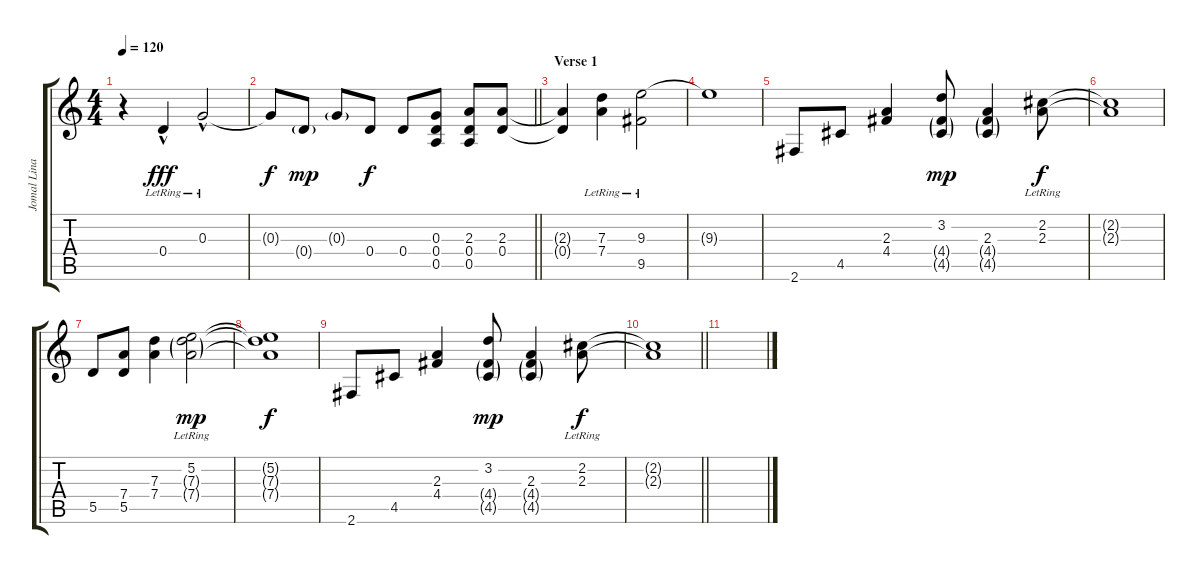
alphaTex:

\track ("Jomal Linao(Lead)" "Jomal Lina") {instrument electricguitarclean}
\staff {score tabs}
\tuning (E4 B3 G3 D3 A2 E2) {hide}
\ts (4 4)
\tempo 120
\clef g2
\ks c
r.4{dy f} 0.4{hac lr}.4{dy fff} 0.3{hac lr}.2 |
\barLineRight lightlight
0.3{t}.8{dy f} 0.4{g}.8{dy mp} 0.3{g}.8 0.4.8{dy f} 0.4.8 (0.3 0.4 0.5).8 (2.3 0.4 0.5).8 (2.3 0.4).8 |
\section ("" "Verse 1")
(2.3{t} 0.4{t}).4 (7.3{lr} 7.4).4 (9.3{lr} 9.5).2 |
9.3{t}.1 |
2.6.8 4.5.8 (2.3 4.4).4 (3.2 4.4{g} 4.5{g}).8{dy mp} (2.3 4.4{g} 4.5{g}).4 (2.2{lr} 2.3{lr}).8{dy f} |
(2.2{t} 2.3{t}).1 |
5.5.8 (7.4 5.5).8 (7.3 7.4).4 (5.2{lr} 7.3{g lr} 7.4{g lr}).2{dy mp} |
(5.2{t} 7.3{t} 7.4{t}).1{dy f} |
2.6.8 4.5.8 (2.3 4.4).4 (3.2 4.4{g} 4.5{g}).8{dy mp} (2.3 4.4{g} 4.5{g}).4 (2.2{lr} 2.3{lr}).8{dy f} |
\barLineRight lightlight
(2.2{t} 2.3{t}).1 |
\section ("" "")
